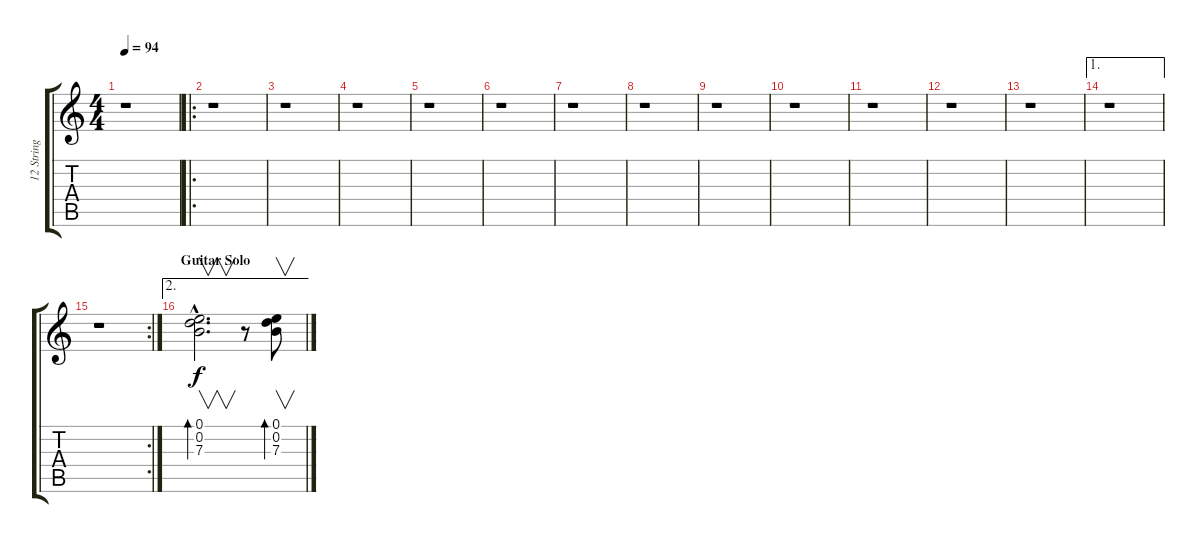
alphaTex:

\track ("12 String Electric (Solo)" "12 String ") {instrument distortionguitar}
\staff {score tabs}
\tuning (E4 B3 G3 D3 A2 E2) {hide}
\ts (4 4)
\tempo 94
\clef g2
\ks c
r.1{dy f} |
\ro
r.1 |
r.1 |
r.1 |
r.1 |
r.1 |
r.1 |
r.1 |
r.1 |
r.1 |
r.1 |
r.1 |
r.1 |
\ae 1
r.1 |
\rc 2
r.1 |
\ae 2
\section ("" "Guitar Solo")
(0.1{hac} 0.2{hac} 7.3{hac}).2{v d bd 60} r.8 (0.1 0.2 7.3).8{v bd 60}
